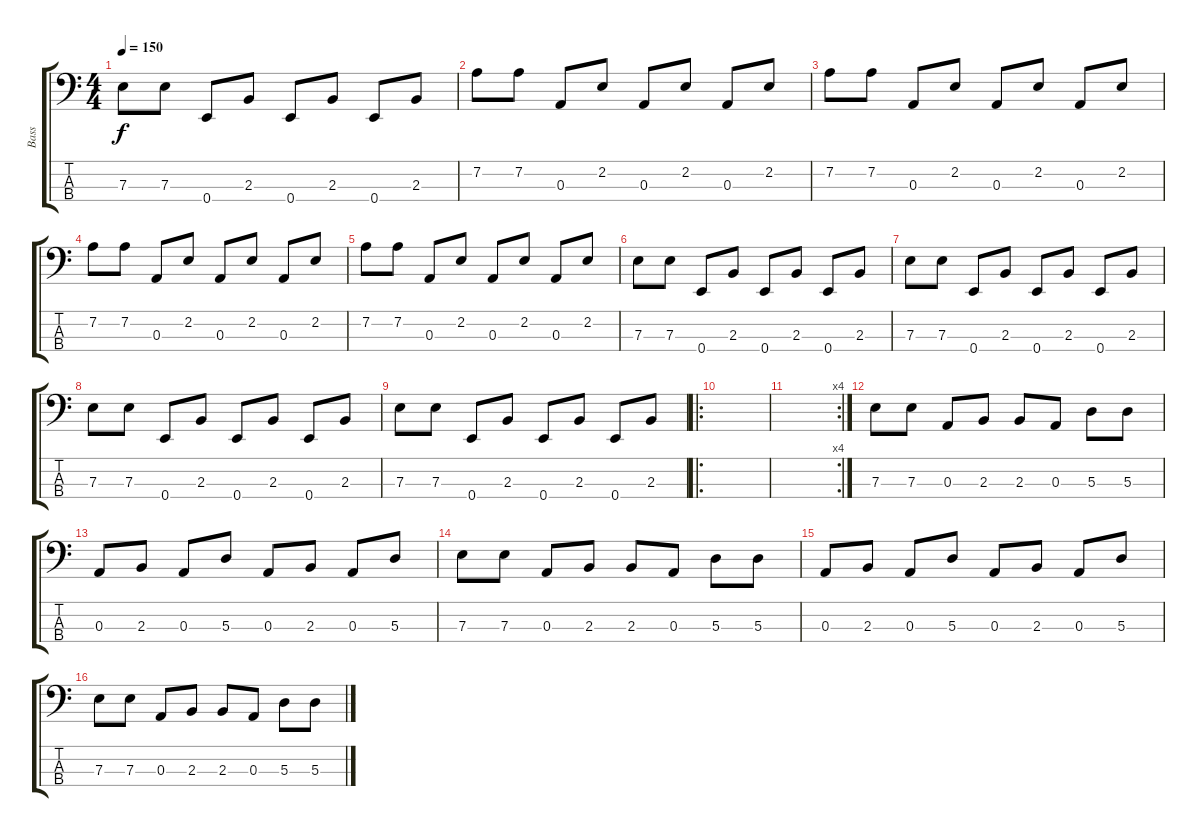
\track ("Bass" "Bass") {instrument electricbassfinger}
\staff {score tabs}
\tuning (G2 D2 A1 E1) {hide}
\ts (4 4)
\tempo 150
\clef f4
\ks c
7.3.8{dy f} 7.3.8 0.4.8 2.3.8 0.4.8 2.3.8 0.4.8 2.3.8 |
7.2.8 7.2.8 0.3.8 2.2.8 0.3.8 2.2.8 0.3.8 2.2.8 |
7.2.8 7.2.8 0.3.8 2.2.8 0.3.8 2.2.8 0.3.8 2.2.8 |
7.2.8 7.2.8 0.3.8 2.2.8 0.3.8 2.2.8 0.3.8 2.2.8 |
7.2.8 7.2.8 0.3.8 2.2.8 0.3.8 2.2.8 0.3.8 2.2.8 |
7.3.8 7.3.8 0.4.8 2.3.8 0.4.8 2.3.8 0.4.8 2.3.8 |
7.3.8 7.3.8 0.4.8 2.3.8 0.4.8 2.3.8 0.4.8 2.3.8 |
7.3.8 7.3.8 0.4.8 2.3.8 0.4.8 2.3.8 0.4.8 2.3.8 |
7.3.8 7.3.8 0.4.8 2.3.8 0.4.8 2.3.8 0.4.8 2.3.8 |
\ro
|
\rc 4
|
7.3.8 7.3.8 0.3.8 2.3.8 2.3.8 0.3.8 5.3.8 5.3.8 |
0.3.8 2.3.8 0.3.8 5.3.8 0.3.8 2.3.8 0.3.8 5.3.8 |
7.3.8 7.3.8 0.3.8 2.3.8 2.3.8 0.3.8 5.3.8 5.3.8 |
0.3.8 2.3.8 0.3.8 5.3.8 0.3.8 2.3.8 0.3.8 5.3.8 |
7.3.8 7.3.8 0.3.8 2.3.8 2.3.8 0.3.8 5.3.8 5.3.8
